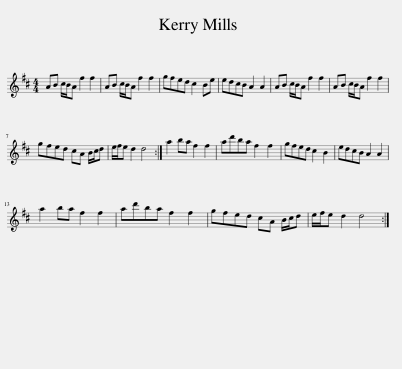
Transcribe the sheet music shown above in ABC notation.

X:1
L:1/8
M:4/4
I:linebreak $
K:D
V:1 treble
V:1
 AB c/B/A f2 f2 | AB c/B/A f2 f2 | gfed c2 Be | edcB A2 A2 | AB c/B/A f2 f2 | %5
 AB c/B/A f2 f2 |$ gfed cA B/c/d | e/f/e d2 d4 :| a2 ba f2 f2 | ad'ba f2 f2 | %10
 gfed c2 B2 | edcB A2 A2 |$ a2 ba f2 f2 | ad'ba f2 f2 | gfed cA B/c/d | %15
 e/f/e d2 d4 :| %16
